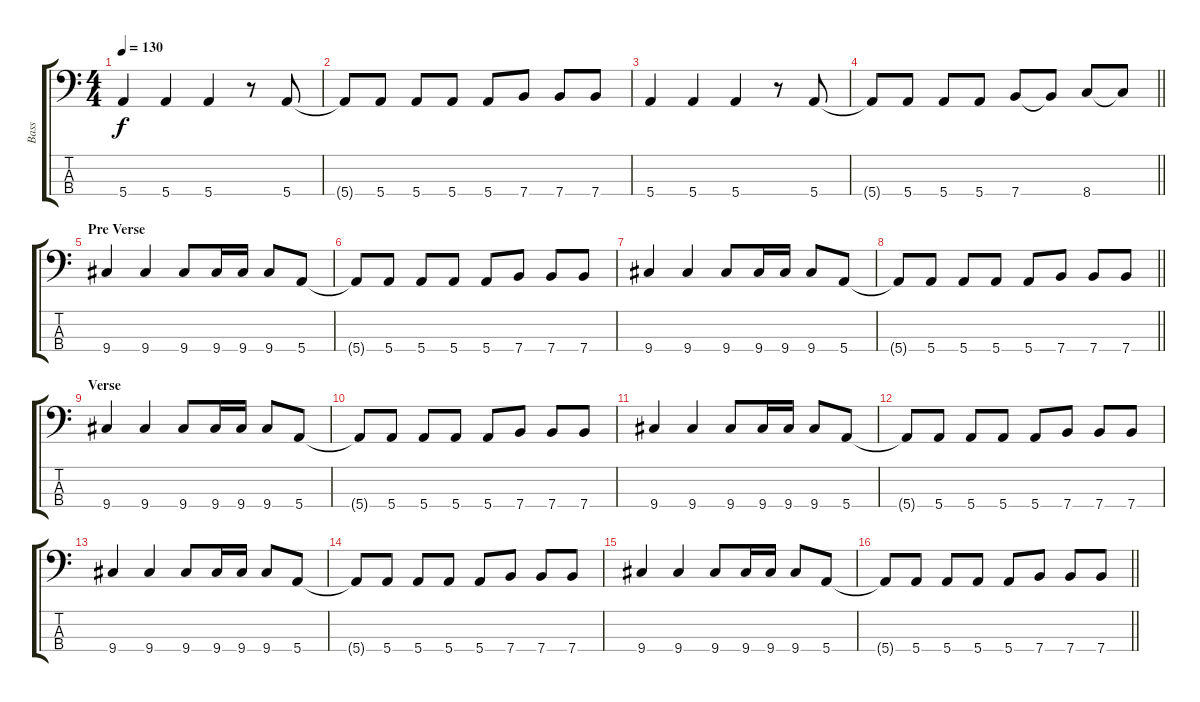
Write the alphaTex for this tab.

\track ("Bass" "Bass") {instrument electricbassfinger}
\staff {score tabs}
\tuning (G2 D2 A1 E1) {hide}
\ts (4 4)
\tempo 130
\clef f4
\ks c
5.4.4{dy f} 5.4.4 5.4.4 r.8 5.4.8 |
5.4{t}.8 5.4.8 5.4.8 5.4.8 5.4.8 7.4.8 7.4.8 7.4.8 |
5.4.4 5.4.4 5.4.4 r.8 5.4.8 |
\barLineRight lightlight
5.4{t}.8 5.4.8 5.4.8 5.4.8 7.4.8 7.4{t}.8 8.4.8 8.4{t}.8 |
\section ("" "Pre Verse")
9.4.4 9.4.4 9.4.8 9.4.16 9.4.16 9.4.8 5.4.8 |
5.4{t}.8 5.4.8 5.4.8 5.4.8 5.4.8 7.4.8 7.4.8 7.4.8 |
9.4.4 9.4.4 9.4.8 9.4.16 9.4.16 9.4.8 5.4.8 |
\barLineRight lightlight
5.4{t}.8 5.4.8 5.4.8 5.4.8 5.4.8 7.4.8 7.4.8 7.4.8 |
\section ("" "Verse")
9.4.4 9.4.4 9.4.8 9.4.16 9.4.16 9.4.8 5.4.8 |
5.4{t}.8 5.4.8 5.4.8 5.4.8 5.4.8 7.4.8 7.4.8 7.4.8 |
9.4.4 9.4.4 9.4.8 9.4.16 9.4.16 9.4.8 5.4.8 |
5.4{t}.8 5.4.8 5.4.8 5.4.8 5.4.8 7.4.8 7.4.8 7.4.8 |
9.4.4 9.4.4 9.4.8 9.4.16 9.4.16 9.4.8 5.4.8 |
5.4{t}.8 5.4.8 5.4.8 5.4.8 5.4.8 7.4.8 7.4.8 7.4.8 |
9.4.4 9.4.4 9.4.8 9.4.16 9.4.16 9.4.8 5.4.8 |
\barLineRight lightlight
5.4{t}.8 5.4.8 5.4.8 5.4.8 5.4.8 7.4.8 7.4.8 7.4.8
